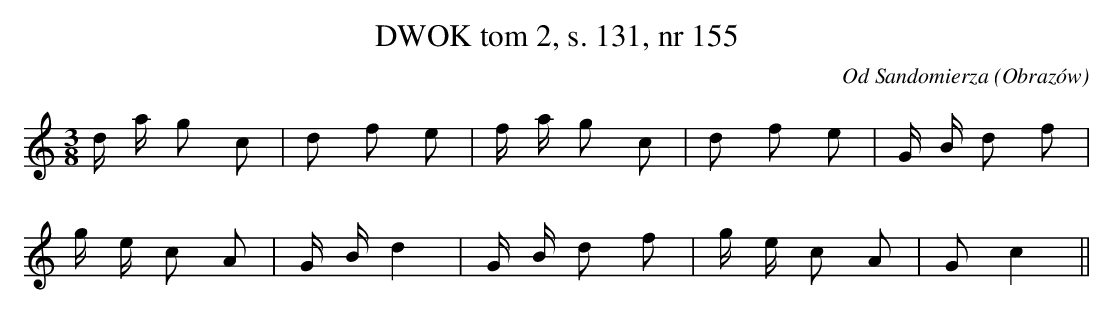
X:1
T: DWOK tom 2, s. 131, nr 155
O: Od Sandomierza (Obrazów)
L: 1/16
M: 3/8
K: C
d a g2 c2 |\
d2 f2 e2 |\
f a g2 c2 |\
d2 f2 e2 |\
G B d2 f2 |
g e c2 A2 |\
G B d4 |\
G B d2 f2 |\
g e c2 A2 |\
G2 c4 ||
